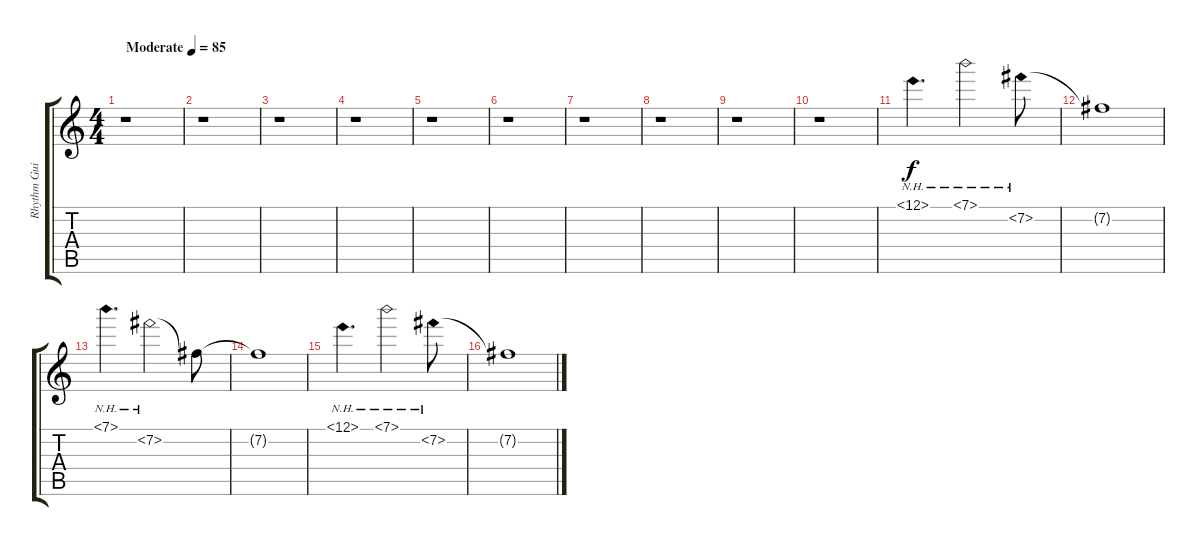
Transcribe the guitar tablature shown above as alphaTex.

\track ("Rhythm Guitar - Max Helyer" "Rhythm Gui") {instrument distortionguitar}
\staff {score tabs}
\tuning (E4 B3 G3 D3 A2 D2) {hide}
\ts (4 4)
\tempo (85 "Moderate")
\clef g2
\ks c
r.1{dy f instrument distortionguitar} |
r.1 |
r.1 |
r.1 |
r.1 |
r.1 |
r.1 |
r.1 |
r.1 |
r.1 |
12.1{nh}.4{d} 7.1{nh}.2 7.2{nh}.8 |
7.2{t}.1 |
7.1{nh}.4{d} 7.2{nh}.2 7.2{t}.8 |
7.2{t}.1 |
12.1{nh}.4{d} 7.1{nh}.2 7.2{nh}.8 |
7.2{t}.1
